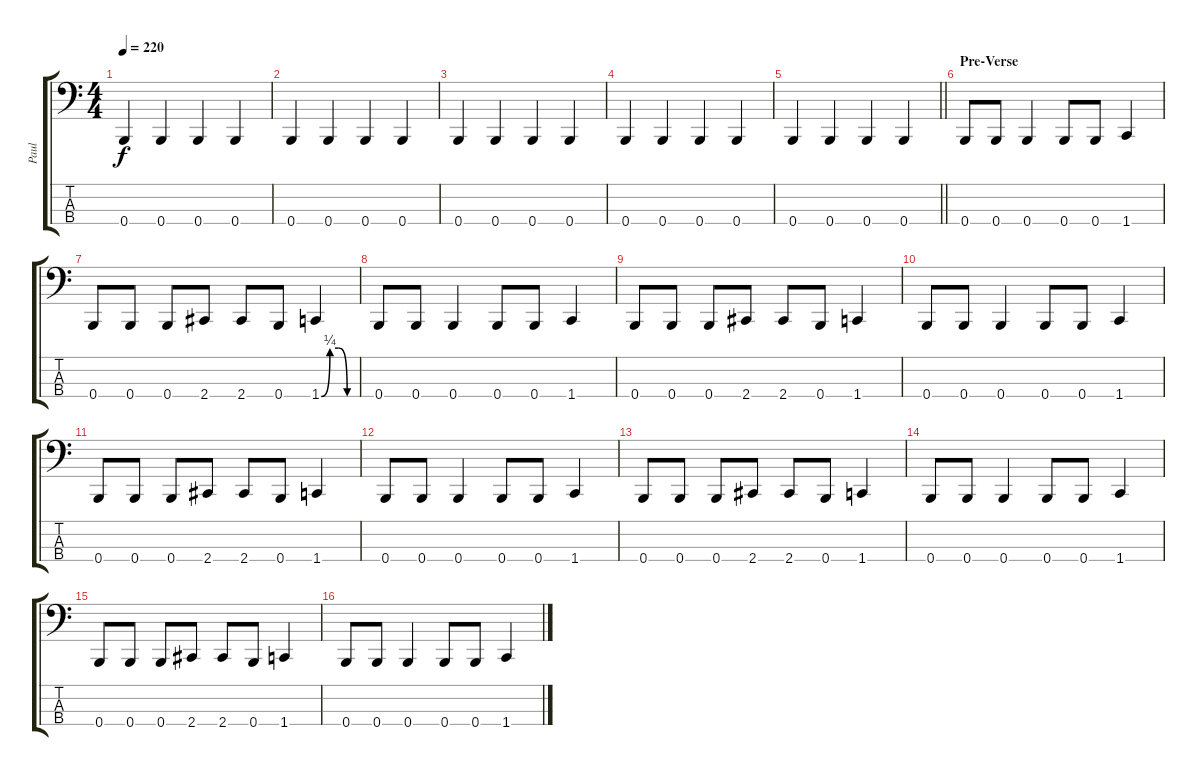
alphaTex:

\track ("Paul" "Paul") {instrument electricbasspick}
\staff {score tabs}
\tuning (E2 B1 Gb1 B0) {hide}
\ts (4 4)
\tempo 220
\clef f4
\ks c
0.4.4{dy f} 0.4.4 0.4.4 0.4.4 |
0.4.4 0.4.4 0.4.4 0.4.4 |
0.4.4 0.4.4 0.4.4 0.4.4 |
0.4.4 0.4.4 0.4.4 0.4.4 |
\barLineRight lightlight
0.4.4 0.4.4 0.4.4 0.4.4 |
\section ("" "Pre-Verse")
0.4.8 0.4.8 0.4.4 0.4.8 0.4.8 1.4.4 |
0.4.8 0.4.8 0.4.8 2.4.8 2.4.8 0.4.8 1.4{be (custom 0 0 15 1 30 1 45 0 60 0)}.4 |
0.4.8 0.4.8 0.4.4 0.4.8 0.4.8 1.4.4 |
0.4.8 0.4.8 0.4.8 2.4.8 2.4.8 0.4.8 1.4.4 |
0.4.8 0.4.8 0.4.4 0.4.8 0.4.8 1.4.4 |
0.4.8 0.4.8 0.4.8 2.4.8 2.4.8 0.4.8 1.4.4 |
0.4.8 0.4.8 0.4.4 0.4.8 0.4.8 1.4.4 |
0.4.8 0.4.8 0.4.8 2.4.8 2.4.8 0.4.8 1.4.4 |
0.4.8 0.4.8 0.4.4 0.4.8 0.4.8 1.4.4 |
0.4.8 0.4.8 0.4.8 2.4.8 2.4.8 0.4.8 1.4.4 |
0.4.8 0.4.8 0.4.4 0.4.8 0.4.8 1.4.4
